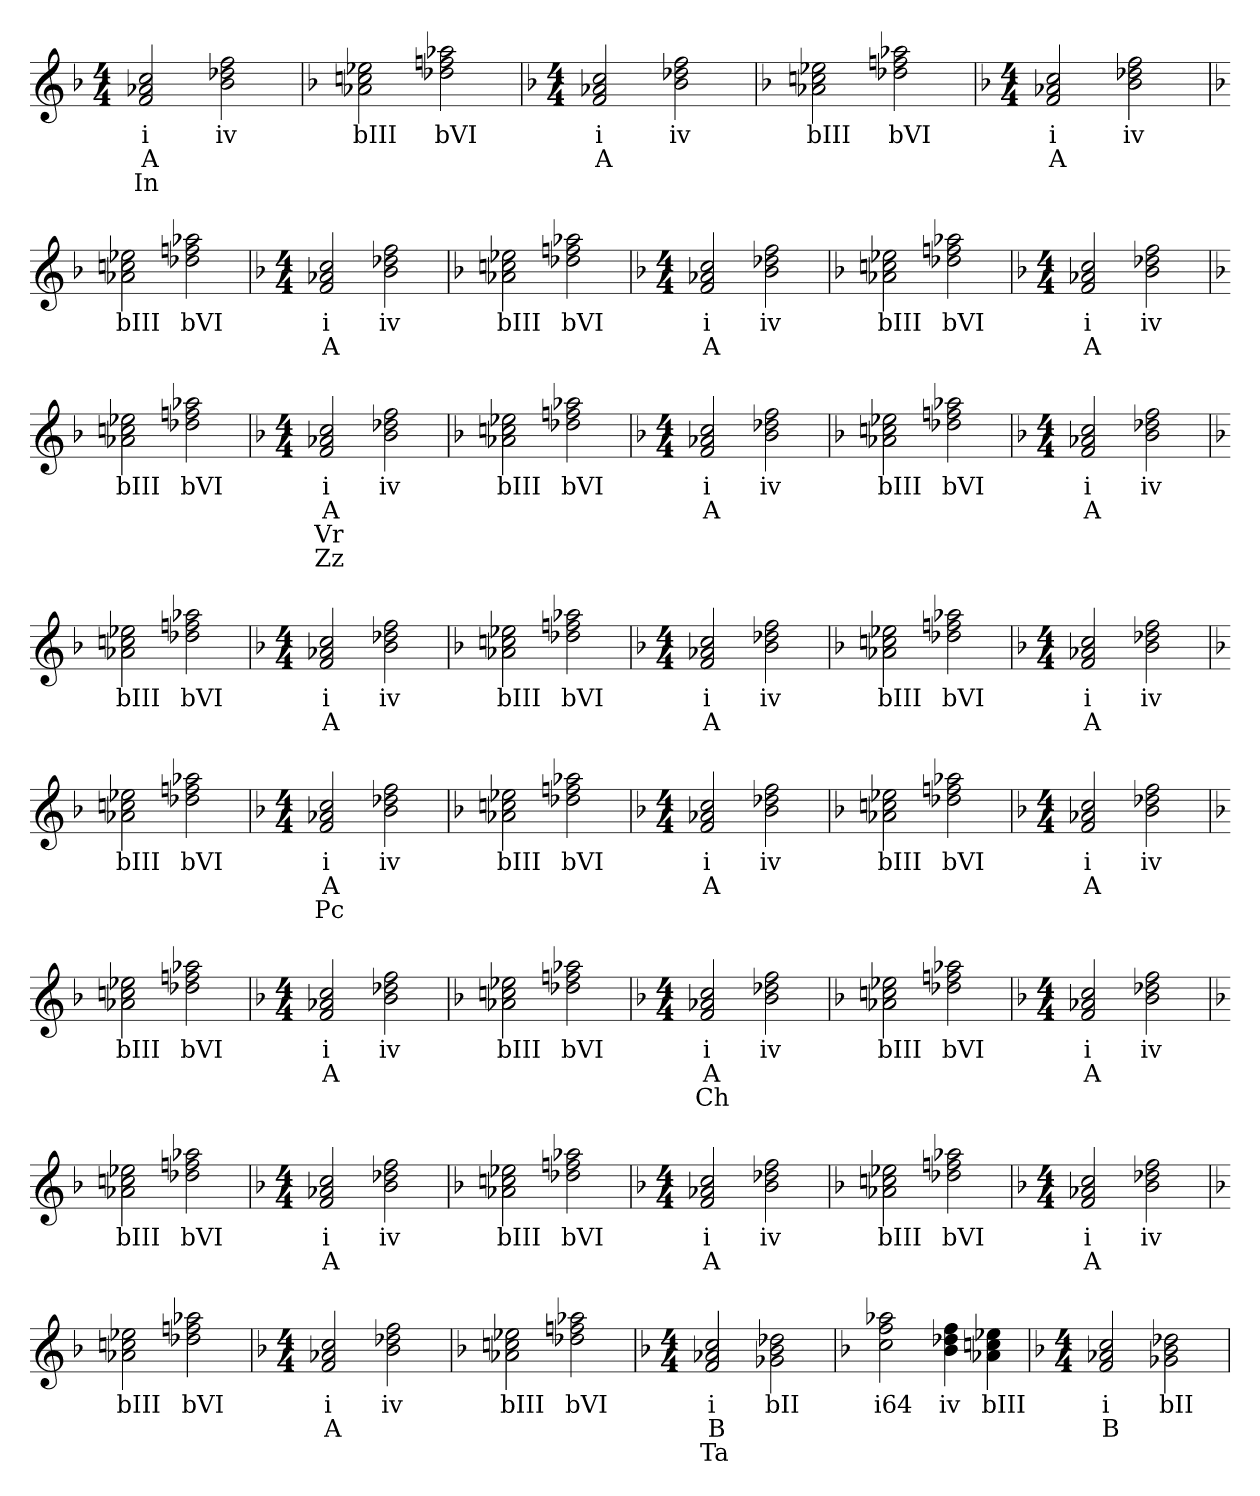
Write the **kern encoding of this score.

**kern	**text	**text	**text	**text
*part1	*part1	*part1	*part1	*part1
*staff1	*staff1	*staff1	*staff1	*staff1
*k[b-]	*	*	*	*
*F:	*	*	*	*
*M4/4	*	*	*	*
=	=	=	=	=
2f 2a-X 2cc	i	A	In	.
2b- 2dd-X 2ff	iv	.	.	.
=	=	=	=	=
*k[b-]	*	*	*	*
*F:	*	*	*	*
2a-X 2ccn 2ee-X	bIII	.	.	.
2dd-X 2ffn 2aa-X	bVI	.	.	.
=	=	=	=	=
*k[b-]	*	*	*	*
*F:	*	*	*	*
*M4/4	*	*	*	*
2f 2a-X 2cc	i	A	.	.
2b- 2dd-X 2ff	iv	.	.	.
=	=	=	=	=
*k[b-]	*	*	*	*
*F:	*	*	*	*
2a-X 2ccn 2ee-X	bIII	.	.	.
2dd-X 2ffn 2aa-X	bVI	.	.	.
=	=	=	=	=
*k[b-]	*	*	*	*
*F:	*	*	*	*
*M4/4	*	*	*	*
2f 2a-X 2cc	i	A	.	.
2b- 2dd-X 2ff	iv	.	.	.
=	=	=	=	=
*k[b-]	*	*	*	*
*F:	*	*	*	*
2a-X 2ccn 2ee-X	bIII	.	.	.
2dd-X 2ffn 2aa-X	bVI	.	.	.
=	=	=	=	=
*k[b-]	*	*	*	*
*F:	*	*	*	*
*M4/4	*	*	*	*
2f 2a-X 2cc	i	A	.	.
2b- 2dd-X 2ff	iv	.	.	.
=	=	=	=	=
*k[b-]	*	*	*	*
*F:	*	*	*	*
2a-X 2ccn 2ee-X	bIII	.	.	.
2dd-X 2ffn 2aa-X	bVI	.	.	.
=	=	=	=	=
*k[b-]	*	*	*	*
*F:	*	*	*	*
*M4/4	*	*	*	*
2f 2a-X 2cc	i	A	.	.
2b- 2dd-X 2ff	iv	.	.	.
=	=	=	=	=
*k[b-]	*	*	*	*
*F:	*	*	*	*
2a-X 2ccn 2ee-X	bIII	.	.	.
2dd-X 2ffn 2aa-X	bVI	.	.	.
=	=	=	=	=
*k[b-]	*	*	*	*
*F:	*	*	*	*
*M4/4	*	*	*	*
2f 2a-X 2cc	i	A	.	.
2b- 2dd-X 2ff	iv	.	.	.
=	=	=	=	=
*k[b-]	*	*	*	*
*F:	*	*	*	*
2a-X 2ccn 2ee-X	bIII	.	.	.
2dd-X 2ffn 2aa-X	bVI	.	.	.
=	=	=	=	=
*k[b-]	*	*	*	*
*F:	*	*	*	*
*M4/4	*	*	*	*
2f 2a-X 2cc	i	A	Vr	Zz
2b- 2dd-X 2ff	iv	.	.	.
=	=	=	=	=
*k[b-]	*	*	*	*
*F:	*	*	*	*
2a-X 2ccn 2ee-X	bIII	.	.	.
2dd-X 2ffn 2aa-X	bVI	.	.	.
=	=	=	=	=
*k[b-]	*	*	*	*
*F:	*	*	*	*
*M4/4	*	*	*	*
2f 2a-X 2cc	i	A	.	.
2b- 2dd-X 2ff	iv	.	.	.
=	=	=	=	=
*k[b-]	*	*	*	*
*F:	*	*	*	*
2a-X 2ccn 2ee-X	bIII	.	.	.
2dd-X 2ffn 2aa-X	bVI	.	.	.
=	=	=	=	=
*k[b-]	*	*	*	*
*F:	*	*	*	*
*M4/4	*	*	*	*
2f 2a-X 2cc	i	A	.	.
2b- 2dd-X 2ff	iv	.	.	.
=	=	=	=	=
*k[b-]	*	*	*	*
*F:	*	*	*	*
2a-X 2ccn 2ee-X	bIII	.	.	.
2dd-X 2ffn 2aa-X	bVI	.	.	.
=	=	=	=	=
*k[b-]	*	*	*	*
*F:	*	*	*	*
*M4/4	*	*	*	*
2f 2a-X 2cc	i	A	.	.
2b- 2dd-X 2ff	iv	.	.	.
=	=	=	=	=
*k[b-]	*	*	*	*
*F:	*	*	*	*
2a-X 2ccn 2ee-X	bIII	.	.	.
2dd-X 2ffn 2aa-X	bVI	.	.	.
=	=	=	=	=
*k[b-]	*	*	*	*
*F:	*	*	*	*
*M4/4	*	*	*	*
2f 2a-X 2cc	i	A	.	.
2b- 2dd-X 2ff	iv	.	.	.
=	=	=	=	=
*k[b-]	*	*	*	*
*F:	*	*	*	*
2a-X 2ccn 2ee-X	bIII	.	.	.
2dd-X 2ffn 2aa-X	bVI	.	.	.
=	=	=	=	=
*k[b-]	*	*	*	*
*F:	*	*	*	*
*M4/4	*	*	*	*
2f 2a-X 2cc	i	A	.	.
2b- 2dd-X 2ff	iv	.	.	.
=	=	=	=	=
*k[b-]	*	*	*	*
*F:	*	*	*	*
2a-X 2ccn 2ee-X	bIII	.	.	.
2dd-X 2ffn 2aa-X	bVI	.	.	.
=	=	=	=	=
*k[b-]	*	*	*	*
*F:	*	*	*	*
*M4/4	*	*	*	*
2f 2a-X 2cc	i	A	Pc	.
2b- 2dd-X 2ff	iv	.	.	.
=	=	=	=	=
*k[b-]	*	*	*	*
*F:	*	*	*	*
2a-X 2ccn 2ee-X	bIII	.	.	.
2dd-X 2ffn 2aa-X	bVI	.	.	.
=	=	=	=	=
*k[b-]	*	*	*	*
*F:	*	*	*	*
*M4/4	*	*	*	*
2f 2a-X 2cc	i	A	.	.
2b- 2dd-X 2ff	iv	.	.	.
=	=	=	=	=
*k[b-]	*	*	*	*
*F:	*	*	*	*
2a-X 2ccn 2ee-X	bIII	.	.	.
2dd-X 2ffn 2aa-X	bVI	.	.	.
=	=	=	=	=
*k[b-]	*	*	*	*
*F:	*	*	*	*
*M4/4	*	*	*	*
2f 2a-X 2cc	i	A	.	.
2b- 2dd-X 2ff	iv	.	.	.
=	=	=	=	=
*k[b-]	*	*	*	*
*F:	*	*	*	*
2a-X 2ccn 2ee-X	bIII	.	.	.
2dd-X 2ffn 2aa-X	bVI	.	.	.
=	=	=	=	=
*k[b-]	*	*	*	*
*F:	*	*	*	*
*M4/4	*	*	*	*
2f 2a-X 2cc	i	A	.	.
2b- 2dd-X 2ff	iv	.	.	.
=	=	=	=	=
*k[b-]	*	*	*	*
*F:	*	*	*	*
2a-X 2ccn 2ee-X	bIII	.	.	.
2dd-X 2ffn 2aa-X	bVI	.	.	.
=	=	=	=	=
*k[b-]	*	*	*	*
*F:	*	*	*	*
*M4/4	*	*	*	*
2f 2a-X 2cc	i	A	Ch	.
2b- 2dd-X 2ff	iv	.	.	.
=	=	=	=	=
*k[b-]	*	*	*	*
*F:	*	*	*	*
2a-X 2ccn 2ee-X	bIII	.	.	.
2dd-X 2ffn 2aa-X	bVI	.	.	.
=	=	=	=	=
*k[b-]	*	*	*	*
*F:	*	*	*	*
*M4/4	*	*	*	*
2f 2a-X 2cc	i	A	.	.
2b- 2dd-X 2ff	iv	.	.	.
=	=	=	=	=
*k[b-]	*	*	*	*
*F:	*	*	*	*
2a-X 2ccn 2ee-X	bIII	.	.	.
2dd-X 2ffn 2aa-X	bVI	.	.	.
=	=	=	=	=
*k[b-]	*	*	*	*
*F:	*	*	*	*
*M4/4	*	*	*	*
2f 2a-X 2cc	i	A	.	.
2b- 2dd-X 2ff	iv	.	.	.
=	=	=	=	=
*k[b-]	*	*	*	*
*F:	*	*	*	*
2a-X 2ccn 2ee-X	bIII	.	.	.
2dd-X 2ffn 2aa-X	bVI	.	.	.
=	=	=	=	=
*k[b-]	*	*	*	*
*F:	*	*	*	*
*M4/4	*	*	*	*
2f 2a-X 2cc	i	A	.	.
2b- 2dd-X 2ff	iv	.	.	.
=	=	=	=	=
*k[b-]	*	*	*	*
*F:	*	*	*	*
2a-X 2ccn 2ee-X	bIII	.	.	.
2dd-X 2ffn 2aa-X	bVI	.	.	.
=	=	=	=	=
*k[b-]	*	*	*	*
*F:	*	*	*	*
*M4/4	*	*	*	*
2f 2a-X 2cc	i	A	.	.
2b- 2dd-X 2ff	iv	.	.	.
=	=	=	=	=
*k[b-]	*	*	*	*
*F:	*	*	*	*
2a-X 2ccn 2ee-X	bIII	.	.	.
2dd-X 2ffn 2aa-X	bVI	.	.	.
=	=	=	=	=
*k[b-]	*	*	*	*
*F:	*	*	*	*
*M4/4	*	*	*	*
2f 2a-X 2cc	i	A	.	.
2b- 2dd-X 2ff	iv	.	.	.
=	=	=	=	=
*k[b-]	*	*	*	*
*F:	*	*	*	*
2a-X 2ccn 2ee-X	bIII	.	.	.
2dd-X 2ffn 2aa-X	bVI	.	.	.
=	=	=	=	=
*k[b-]	*	*	*	*
*F:	*	*	*	*
*M4/4	*	*	*	*
2f 2a-X 2cc	i	B	Ta	.
2g-X 2b- 2dd-X	bII	.	.	.
=	=	=	=	=
*k[b-]	*	*	*	*
*F:	*	*	*	*
2cc 2ff 2aa-X	i64	.	.	.
4b- 4dd-X 4ff	iv	.	.	.
4a-X 4ccn 4ee-X	bIII	.	.	.
=	=	=	=	=
*k[b-]	*	*	*	*
*F:	*	*	*	*
*M4/4	*	*	*	*
2f 2a-X 2cc	i	B	.	.
2g-X 2b- 2dd-X	bII	.	.	.
=	=	=	=	=
*-	*-	*-	*-	*-
